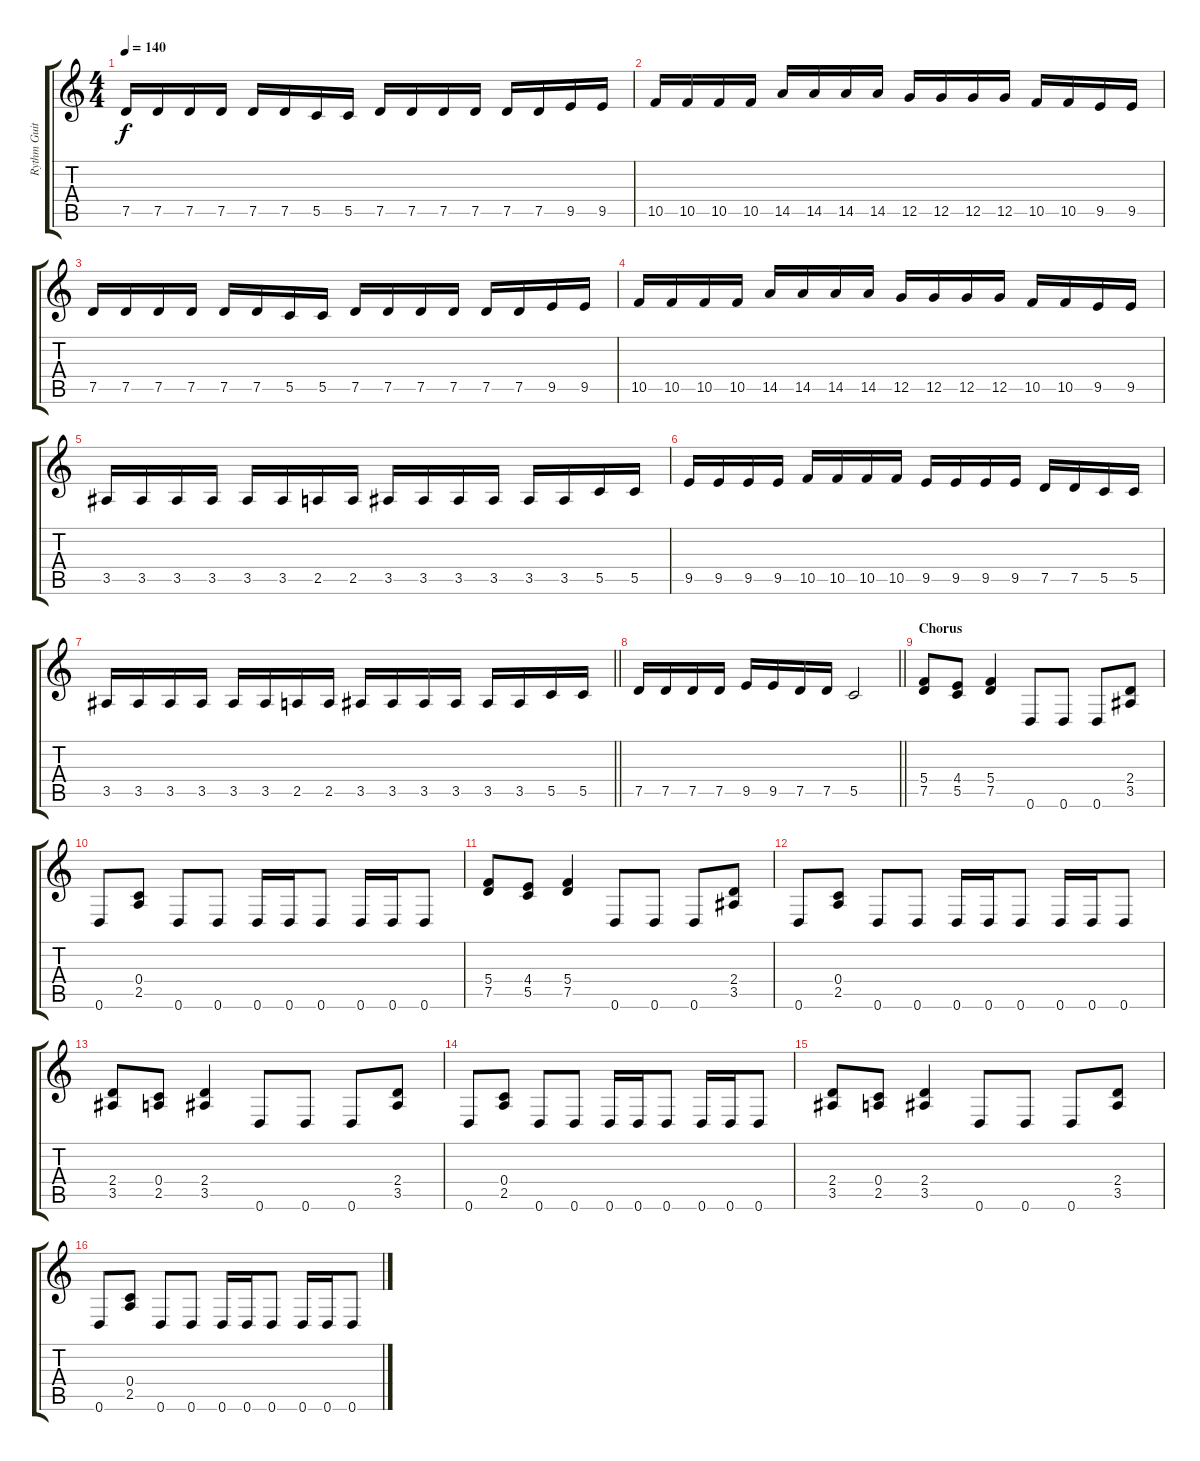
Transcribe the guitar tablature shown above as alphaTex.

\track ("Rythm Guitar" "Rythm Guit") {instrument distortionguitar}
\staff {score tabs}
\tuning (D4 A3 F3 C3 G2 D2) {hide}
\ts (4 4)
\tempo 140
\clef g2
\ks c
7.5.16{dy f} 7.5.16 7.5.16 7.5.16 7.5.16 7.5.16 5.5.16 5.5.16 7.5.16 7.5.16 7.5.16 7.5.16 7.5.16 7.5.16 9.5.16 9.5.16 |
10.5.16 10.5.16 10.5.16 10.5.16 14.5.16 14.5.16 14.5.16 14.5.16 12.5.16 12.5.16 12.5.16 12.5.16 10.5.16 10.5.16 9.5.16 9.5.16 |
7.5.16 7.5.16 7.5.16 7.5.16 7.5.16 7.5.16 5.5.16 5.5.16 7.5.16 7.5.16 7.5.16 7.5.16 7.5.16 7.5.16 9.5.16 9.5.16 |
10.5.16 10.5.16 10.5.16 10.5.16 14.5.16 14.5.16 14.5.16 14.5.16 12.5.16 12.5.16 12.5.16 12.5.16 10.5.16 10.5.16 9.5.16 9.5.16 |
3.5.16 3.5.16 3.5.16 3.5.16 3.5.16 3.5.16 2.5.16 2.5.16 3.5.16 3.5.16 3.5.16 3.5.16 3.5.16 3.5.16 5.5.16 5.5.16 |
9.5.16 9.5.16 9.5.16 9.5.16 10.5.16 10.5.16 10.5.16 10.5.16 9.5.16 9.5.16 9.5.16 9.5.16 7.5.16 7.5.16 5.5.16 5.5.16 |
\barLineRight lightlight
3.5.16 3.5.16 3.5.16 3.5.16 3.5.16 3.5.16 2.5.16 2.5.16 3.5.16 3.5.16 3.5.16 3.5.16 3.5.16 3.5.16 5.5.16 5.5.16 |
\barLineRight lightlight
7.5.16 7.5.16 7.5.16 7.5.16 9.5.16 9.5.16 7.5.16 7.5.16 5.5.2 |
\section ("" "Chorus")
(5.4 7.5).8 (4.4 5.5).8 (5.4 7.5).4 0.6.8 0.6.8 0.6.8 (2.4 3.5).8 |
0.6.8 (0.4 2.5).8 0.6.8 0.6.8 0.6.16 0.6.16 0.6.8 0.6.16 0.6.16 0.6.8 |
(5.4 7.5).8 (4.4 5.5).8 (5.4 7.5).4 0.6.8 0.6.8 0.6.8 (2.4 3.5).8 |
0.6.8 (0.4 2.5).8 0.6.8 0.6.8 0.6.16 0.6.16 0.6.8 0.6.16 0.6.16 0.6.8 |
(2.4 3.5).8 (0.4 2.5).8 (2.4 3.5).4 0.6.8 0.6.8 0.6.8 (2.4 3.5).8 |
0.6.8 (0.4 2.5).8 0.6.8 0.6.8 0.6.16 0.6.16 0.6.8 0.6.16 0.6.16 0.6.8 |
(2.4 3.5).8 (0.4 2.5).8 (2.4 3.5).4 0.6.8 0.6.8 0.6.8 (2.4 3.5).8 |
0.6.8 (0.4 2.5).8 0.6.8 0.6.8 0.6.16 0.6.16 0.6.8 0.6.16 0.6.16 0.6.8
